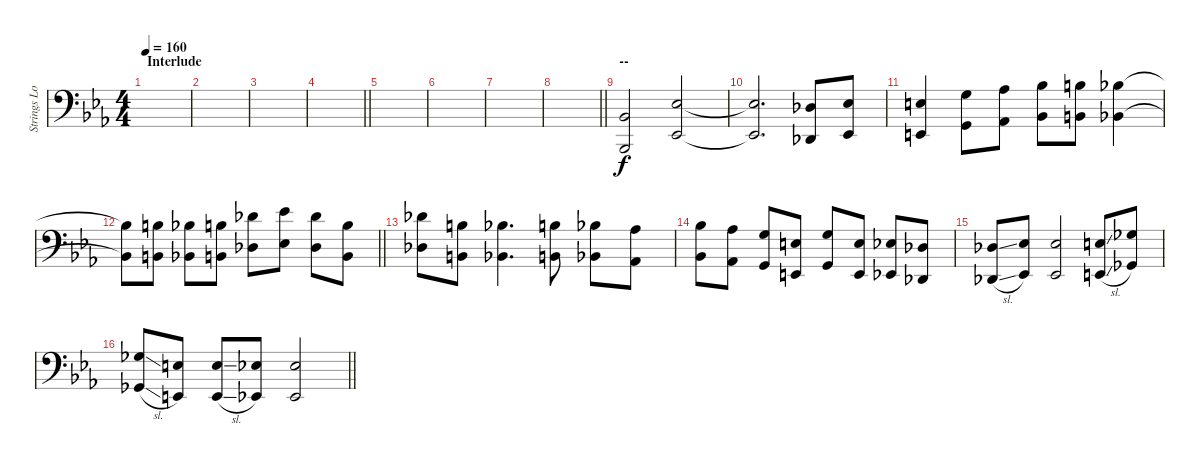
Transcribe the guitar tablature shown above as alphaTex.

\track ("Strings Low" "Strings Lo") {instrument stringensemble1}
\staff {score}
\tuning (G2 D2 A1 E1) {hide}
\ts (4 4)
\section ("" "Interlude")
\tempo 160
\clef f4
\ks eb
|
|
|
\barLineRight lightlight
|
\section ("" "")
|
|
|
\barLineRight lightlight
|
\section ("" "--")
(8.2 6.4).2 (8.1 6.3).2 |
(8.1{t} 6.3{t}).2{d} (6.1 4.3).8 (8.1 6.3).8 |
(9.1 7.3).4 (12.1 10.3).8 (13.1 11.3).8 (15.1 13.3).8 (16.1 14.3).8 (15.1 13.3).4 |
\barLineRight lightlight
(15.1{t} 13.3{t}).8 (16.1 14.3).8 (15.1 13.3).8 (16.1 14.3).8 (18.1 16.3).8 (20.1 18.3).8 (18.1 16.3).8 (16.1 14.3).8 |
\section ("" "")
(18.1 16.3).8 (16.1 14.3).8 (15.1 13.3).4{d} (16.1 14.3).8 (15.1 13.3).8 (13.1 11.3).8 |
(15.1 13.3).8 (13.1 11.3).8 (12.1 10.3).8 (9.1 7.3).8 (12.1 10.3).8 (9.1 7.3).8 (8.1 6.3).8 (6.1 4.3).8 |
(6.1{sl} 4.3{sl}).8 (8.1 6.3).8 (8.1 6.3).2 (9.1{sl} 7.3{sl}).8 (11.1 9.3).8 |
\barLineRight lightlight
(11.1{sl} 9.3{sl}).8 (9.1 7.3).8 (9.1{sl} 7.3{sl}).8 (8.1 6.3).8 (8.1 6.3).2
